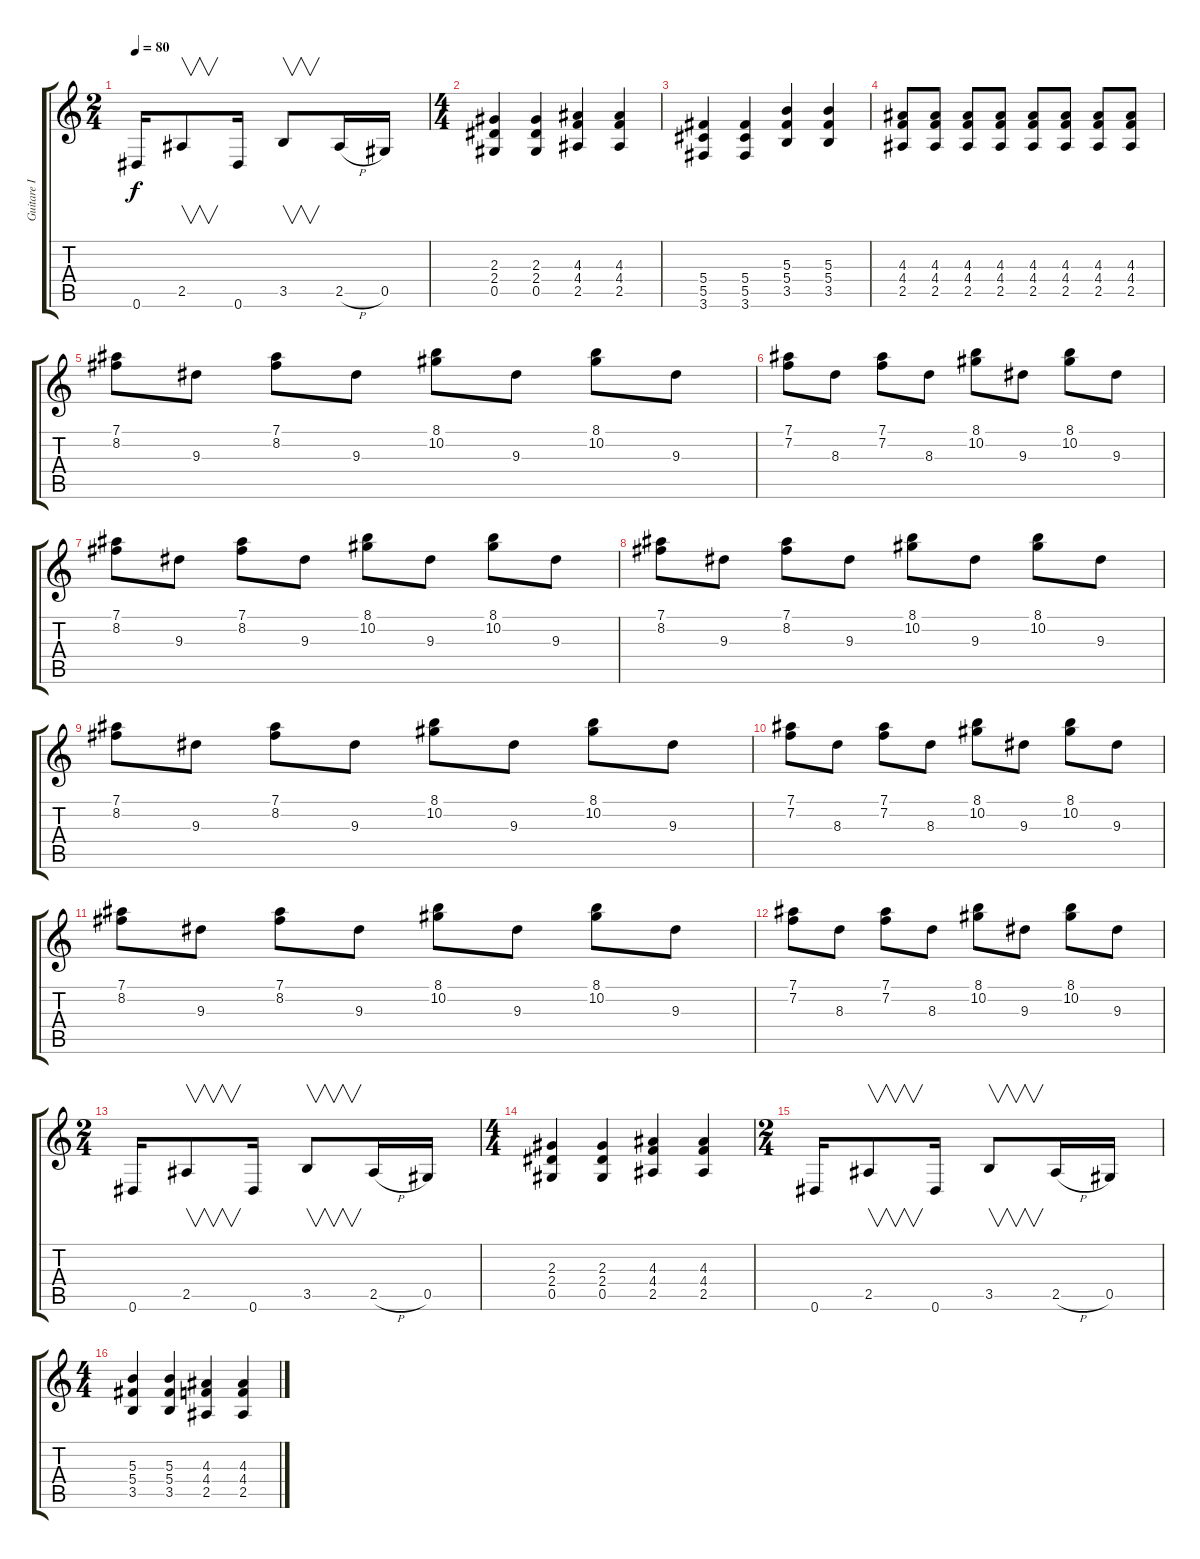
\track ("Guitare I (James)" "Guitare I ") {instrument electricguitarclean}
\staff {score tabs}
\tuning (Eb4 Bb3 Gb3 Db3 Ab2 Eb2) {hide}
\ts (2 4)
\tempo 80
\clef g2
\ks c
0.6.16{dy f} 2.5.8{v} 0.6.16 3.5.8{v} 2.5{h}.16 0.5.16 |
\ts (4 4)
(2.3 2.4 0.5).4 (2.3 2.4 0.5).4 (4.3 4.4 2.5).4 (4.3 4.4 2.5).4 |
(5.4 5.5 3.6).4 (5.4 5.5 3.6).4 (5.3 5.4 3.5).4 (5.3 5.4 3.5).4 |
(4.3 4.4 2.5).8 (4.3 4.4 2.5).8 (4.3 4.4 2.5).8 (4.3 4.4 2.5).8 (4.3 4.4 2.5).8 (4.3 4.4 2.5).8 (4.3 4.4 2.5).8 (4.3 4.4 2.5).8 |
(7.1 8.2).8{instrument electricguitarclean} 9.3.8 (7.1 8.2).8 9.3.8 (8.1 10.2).8 9.3.8 (8.1 10.2).8 9.3.8 |
(7.1 7.2).8 8.3.8 (7.1 7.2).8 8.3.8 (8.1 10.2).8 9.3.8 (8.1 10.2).8 9.3.8 |
(7.1 8.2).8 9.3.8 (7.1 8.2).8 9.3.8 (8.1 10.2).8 9.3.8 (8.1 10.2).8 9.3.8 |
(7.1 8.2).8 9.3.8 (7.1 8.2).8 9.3.8 (8.1 10.2).8 9.3.8 (8.1 10.2).8 9.3.8 |
(7.1 8.2).8 9.3.8 (7.1 8.2).8 9.3.8 (8.1 10.2).8 9.3.8 (8.1 10.2).8 9.3.8 |
(7.1 7.2).8 8.3.8 (7.1 7.2).8 8.3.8 (8.1 10.2).8 9.3.8 (8.1 10.2).8 9.3.8 |
(7.1 8.2).8 9.3.8 (7.1 8.2).8 9.3.8 (8.1 10.2).8 9.3.8 (8.1 10.2).8 9.3.8 |
(7.1 7.2).8 8.3.8 (7.1 7.2).8 8.3.8 (8.1 10.2).8 9.3.8 (8.1 10.2).8 9.3.8 |
\ts (2 4)
0.6.16{instrument distortionguitar} 2.5.8{v} 0.6.16 3.5.8{v} 2.5{h}.16 0.5.16 |
\ts (4 4)
(2.3 2.4 0.5).4 (2.3 2.4 0.5).4 (4.3 4.4 2.5).4 (4.3 4.4 2.5).4 |
\ts (2 4)
0.6.16 2.5.8{v} 0.6.16 3.5.8{v} 2.5{h}.16 0.5.16 |
\ts (4 4)
(5.3 5.4 3.5).4 (5.3 5.4 3.5).4 (4.3 4.4 2.5).4 (4.3 4.4 2.5).4
